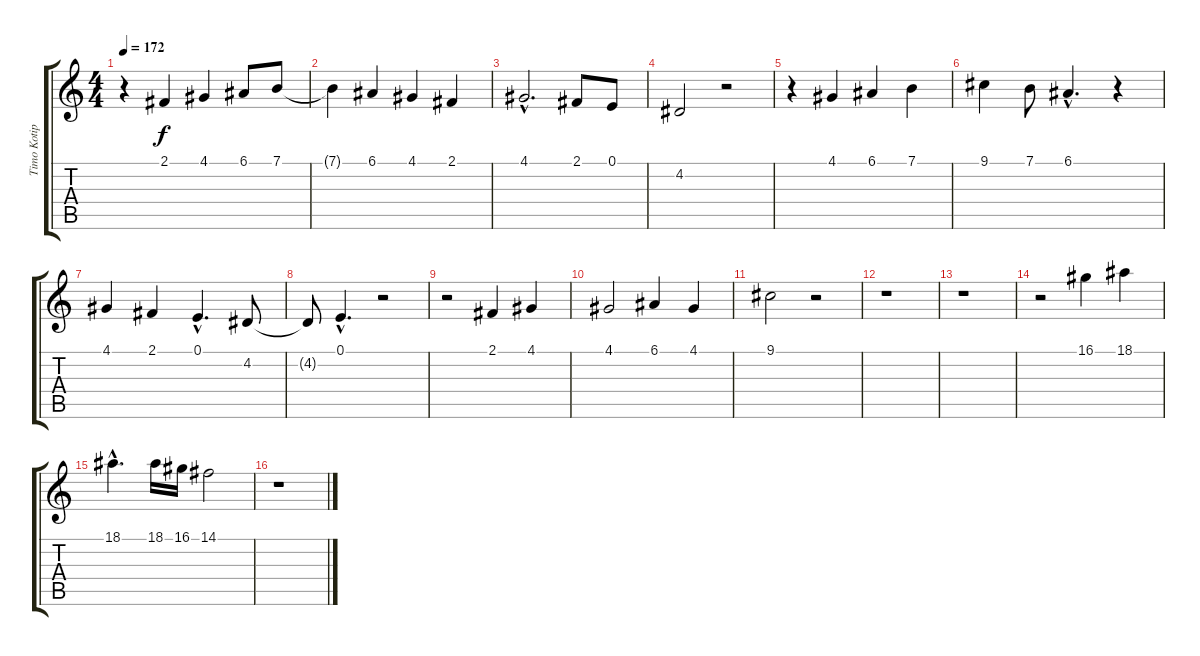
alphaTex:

\track ("Timo Kotipelto" "Timo Kotip") {instrument lead3calliope}
\staff {score tabs}
\tuning (E4 B3 G3 D3 A2 E2) {hide}
\ts (4 4)
\tempo 172
\clef g2
\ks c
r.4{dy f} 2.1.4 4.1.4 6.1.8 7.1.8 |
7.1{t}.4 6.1.4 4.1.4 2.1.4 |
4.1{hac}.2{d} 2.1.8 0.1.8 |
4.2.2 r.2 |
r.4 4.1.4 6.1.4 7.1.4 |
9.1.4 7.1.8 6.1{hac}.4{d} r.4 |
4.1.4 2.1.4 0.1{hac}.4{d} 4.2.8 |
4.2{t}.8 0.1{hac}.4{d} r.2 |
r.2 2.1.4 4.1.4 |
4.1.2 6.1.4 4.1.4 |
9.1.2 r.2 |
r.1 |
r.1 |
r.2 16.1.4 18.1.4 |
18.1{hac}.4{d} 18.1.16 16.1.16 14.1.2 |
r.1
